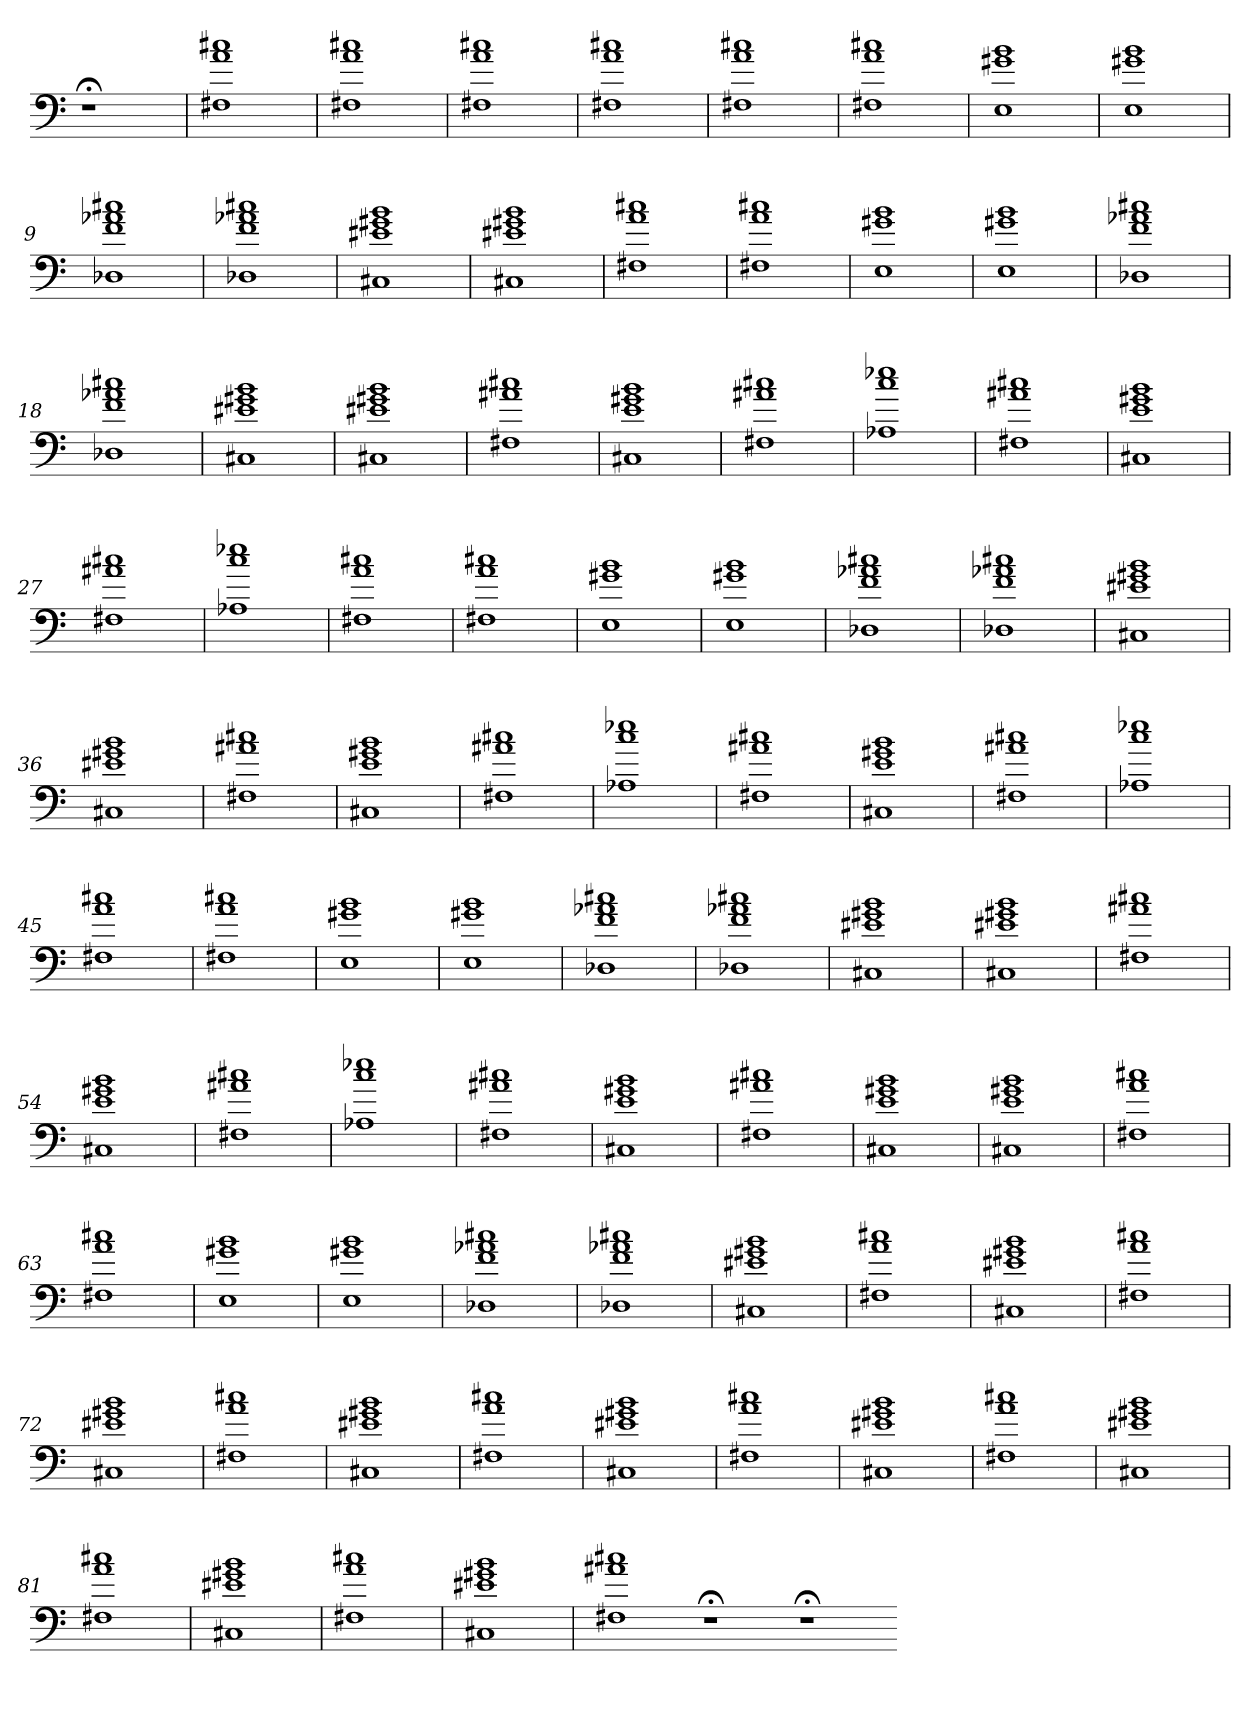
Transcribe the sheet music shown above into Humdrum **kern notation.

**kern
*part1
*staff1
=
1r;<
=1
1F#X 1a 1cc#X
=2
1F#X 1a 1cc#X
=3
1F#X 1a 1cc#X
=4
1F#X 1a 1cc#X
=5
1F#X 1a 1cc#X
=6
1F#X 1a 1cc#X
=7
1E 1g#X 1b
=8
1E 1g#X 1b
=9
1D-X 1f 1a-X 1cc#X
=10
1D-X 1f 1a-X 1cc#X
=11
1C#X 1e#X 1g#X 1b
=12
1C#X 1e#X 1g#X 1b
=13
1F#X 1a 1cc#X
=14
1F#X 1a 1cc#X
=15
1E 1g#X 1b
=16
1E 1g#X 1b
=17
1D-X 1f 1a-X 1cc#X
=18
1D-X 1f 1a-X 1cc#X
=19
1C#X 1e#X 1g#X 1b
=20
1C#X 1e#X 1g#X 1b
=21
1F#X 1a#X 1cc#X
=22
1C#X 1e 1g#X 1b
=23
1F#X 1a#X 1cc#X
=24
1A-X 1cc 1ee-X
=25
1F#X 1a#X 1cc#X
=26
1C#X 1e 1g#X 1b
=27
1F#X 1a#X 1cc#X
=28
1A-X 1cc 1ee-X
=29
1F#X 1a 1cc#X
=30
1F#X 1a 1cc#X
=31
1E 1g#X 1b
=32
1E 1g#X 1b
=33
1D-X 1f 1a-X 1cc#X
=34
1D-X 1f 1a-X 1cc#X
=35
1C#X 1e#X 1g#X 1b
=36
1C#X 1e#X 1g#X 1b
=37
1F#X 1a#X 1cc#X
=38
1C#X 1e 1g#X 1b
=39
1F#X 1a#X 1cc#X
=40
1A-X 1cc 1ee-X
=41
1F#X 1a#X 1cc#X
=42
1C#X 1e 1g#X 1b
=43
1F#X 1a#X 1cc#X
=44
1A-X 1cc 1ee-X
=45
1F#X 1a 1cc#X
=46
1F#X 1a 1cc#X
=47
1E 1g#X 1b
=48
1E 1g#X 1b
=49
1D-X 1f 1a-X 1cc#X
=50
1D-X 1f 1a-X 1cc#X
=51
1C#X 1e#X 1g#X 1b
=52
1C#X 1e#X 1g#X 1b
=53
1F#X 1a#X 1cc#X
=54
1C#X 1e 1g#X 1b
=55
1F#X 1a#X 1cc#X
=56
1A-X 1cc 1ee-X
=57
1F#X 1a#X 1cc#X
=58
1C#X 1e 1g#X 1b
=59
1F#X 1a#X 1cc#X
=60
1C#X 1e 1g#X 1b
=61
1C#X 1e 1g#X 1b
=62
1F#X 1a 1cc#X
=63
1F#X 1a 1cc#X
=64
1E 1g#X 1b
=65
1E 1g#X 1b
=66
1D-X 1f 1a-X 1cc#X
=67
1D-X 1f 1a-X 1cc#X
=68
1C#X 1e#X 1g#X 1b
=69
1F#X 1a 1cc#X
=70
1C#X 1e#X 1g#X 1b
=71
1F#X 1a 1cc#X
=72
1C#X 1e#X 1g#X 1b
=73
1F#X 1a 1cc#X
=74
1C#X 1e#X 1g#X 1b
=75
1F#X 1a 1cc#X
=76
1C#X 1e#X 1g#X 1b
=77
1F#X 1a 1cc#X
=78
1C#X 1e#X 1g#X 1b
=79
1F#X 1a 1cc#X
=80
1C#X 1e#X 1g#X 1b
=81
1F#X 1a 1cc#X
=82
1C#X 1e#X 1g#X 1b
=83
1F#X 1a 1cc#X
=84
1C#X 1e#X 1g#X 1b
=85
1F#X 1a#X 1cc#X
1r;<
1r;<
=-
*-
